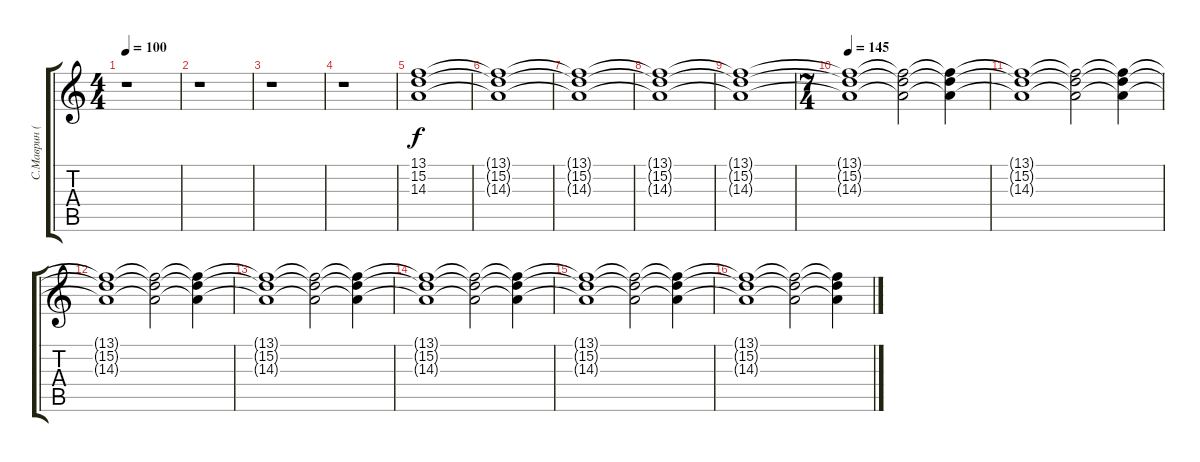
\track ("С.Маврин (синтезатор)" "С.Маврин (") {instrument stringensemble1}
\staff {score tabs}
\tuning (E4 B3 G3 D3 A2 E2) {hide}
\ts (4 4)
\tempo 100
\clef g2
\ks c
r.1{dy f} |
r.1 |
r.1 |
r.1 |
(13.1 15.2 14.3).1 |
(13.1{t} 15.2{t} 14.3{t}).1 |
(13.1{t} 15.2{t} 14.3{t}).1 |
(13.1{t} 15.2{t} 14.3{t}).1 |
(13.1{t} 15.2{t} 14.3{t}).1 |
\ts (7 4)
\tempo 145
(13.1{t} 15.2{t} 14.3{t}).1 (13.1{t} 15.2{t} 14.3{t}).2 (13.1{t} 15.2{t} 14.3{t}).4 |
(13.1{t} 15.2{t} 14.3{t}).1 (13.1{t} 15.2{t} 14.3{t}).2 (13.1{t} 15.2{t} 14.3{t}).4 |
(13.1{t} 15.2{t} 14.3{t}).1 (13.1{t} 15.2{t} 14.3{t}).2 (13.1{t} 15.2{t} 14.3{t}).4 |
(13.1{t} 15.2{t} 14.3{t}).1 (13.1{t} 15.2{t} 14.3{t}).2 (13.1{t} 15.2{t} 14.3{t}).4 |
(13.1{t} 15.2{t} 14.3{t}).1 (13.1{t} 15.2{t} 14.3{t}).2 (13.1{t} 15.2{t} 14.3{t}).4 |
(13.1{t} 15.2{t} 14.3{t}).1 (13.1{t} 15.2{t} 14.3{t}).2 (13.1{t} 15.2{t} 14.3{t}).4 |
(13.1{t} 15.2{t} 14.3{t}).1 (13.1{t} 15.2{t} 14.3{t}).2 (13.1{t} 15.2{t} 14.3{t}).4
